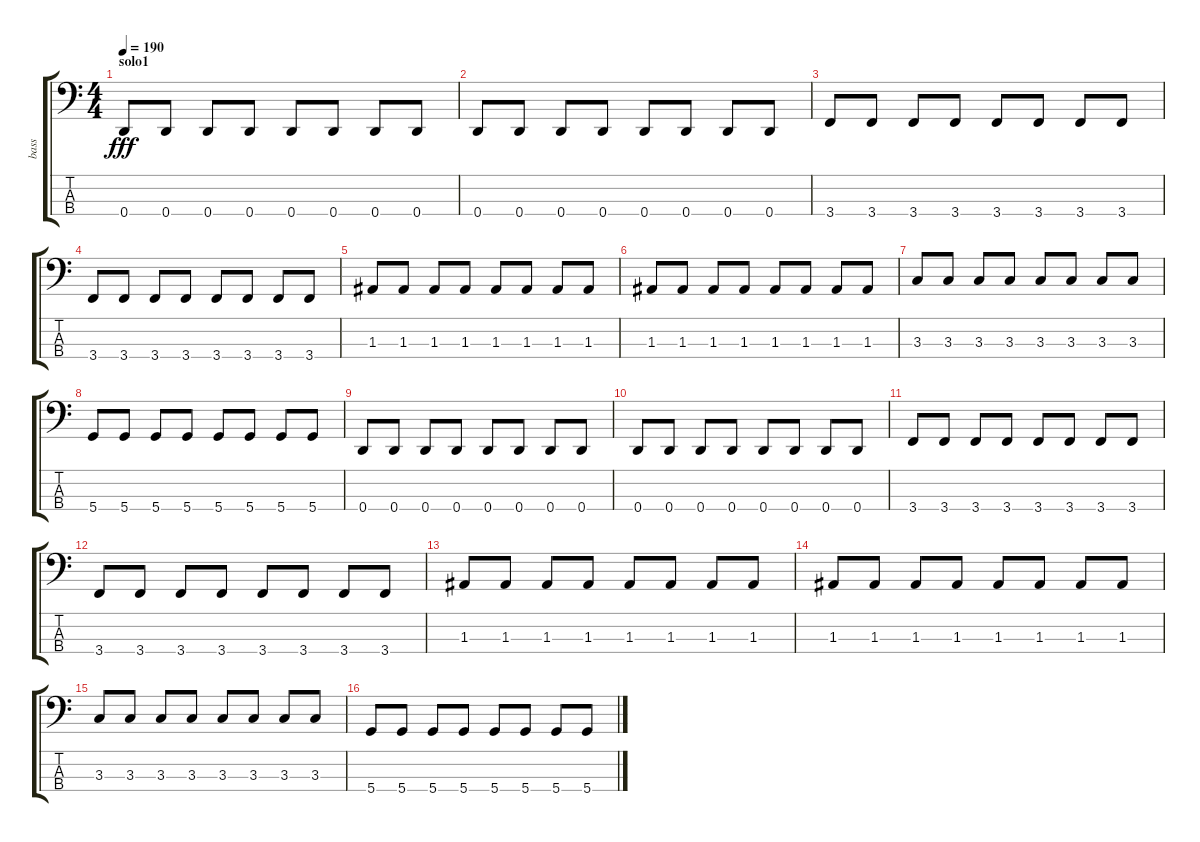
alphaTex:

\track ("bass" "bass") {instrument electricbassfinger}
\staff {score tabs}
\tuning (G2 D2 A1 D1) {hide}
\ts (4 4)
\section ("" "solo1")
\tempo 190
\clef f4
\ks c
0.4.8{dy fff} 0.4.8 0.4.8 0.4.8 0.4.8 0.4.8 0.4.8 0.4.8 |
0.4.8 0.4.8 0.4.8 0.4.8 0.4.8 0.4.8 0.4.8 0.4.8 |
3.4.8 3.4.8 3.4.8 3.4.8 3.4.8 3.4.8 3.4.8 3.4.8 |
3.4.8 3.4.8 3.4.8 3.4.8 3.4.8 3.4.8 3.4.8 3.4.8 |
1.3.8 1.3.8 1.3.8 1.3.8 1.3.8 1.3.8 1.3.8 1.3.8 |
1.3.8 1.3.8 1.3.8 1.3.8 1.3.8 1.3.8 1.3.8 1.3.8 |
3.3.8 3.3.8 3.3.8 3.3.8 3.3.8 3.3.8 3.3.8 3.3.8 |
5.4.8 5.4.8 5.4.8 5.4.8 5.4.8 5.4.8 5.4.8 5.4.8 |
0.4.8 0.4.8 0.4.8 0.4.8 0.4.8 0.4.8 0.4.8 0.4.8 |
0.4.8 0.4.8 0.4.8 0.4.8 0.4.8 0.4.8 0.4.8 0.4.8 |
3.4.8 3.4.8 3.4.8 3.4.8 3.4.8 3.4.8 3.4.8 3.4.8 |
3.4.8 3.4.8 3.4.8 3.4.8 3.4.8 3.4.8 3.4.8 3.4.8 |
1.3.8 1.3.8 1.3.8 1.3.8 1.3.8 1.3.8 1.3.8 1.3.8 |
1.3.8 1.3.8 1.3.8 1.3.8 1.3.8 1.3.8 1.3.8 1.3.8 |
3.3.8 3.3.8 3.3.8 3.3.8 3.3.8 3.3.8 3.3.8 3.3.8 |
5.4.8 5.4.8 5.4.8 5.4.8 5.4.8 5.4.8 5.4.8 5.4.8
